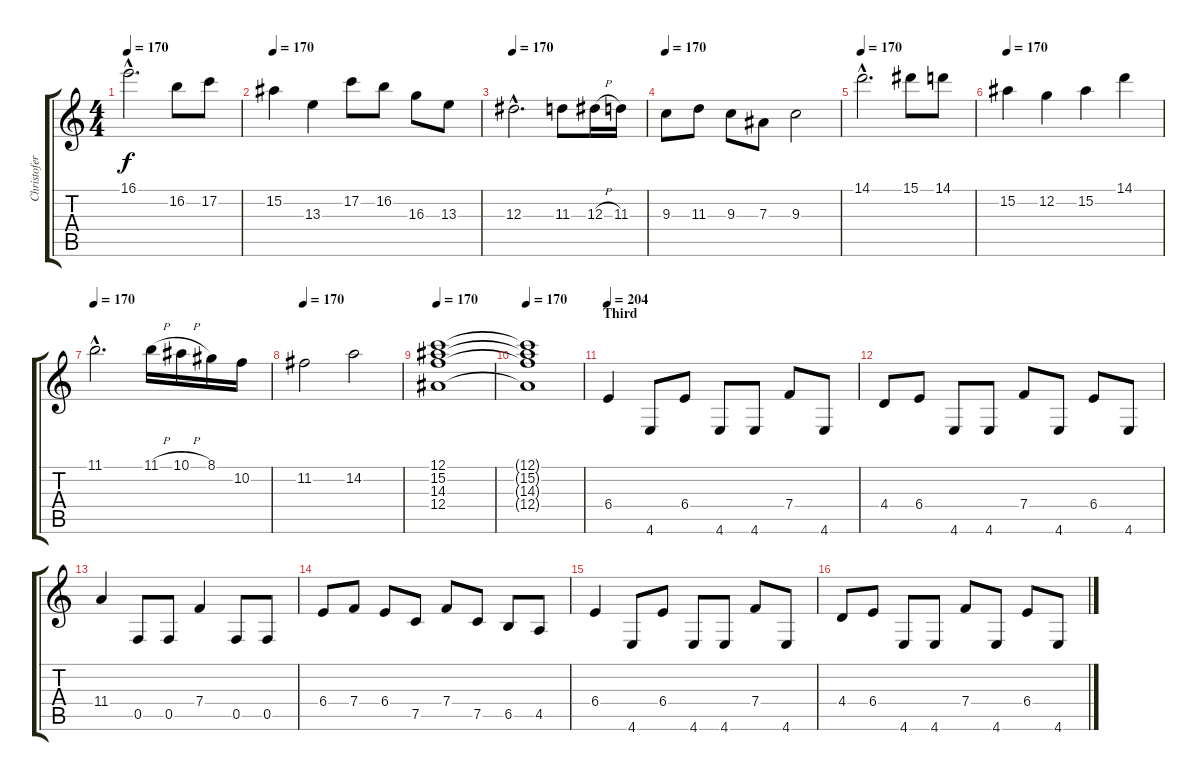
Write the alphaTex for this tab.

\track ("Christofer" "Christofer") {instrument distortionguitar}
\staff {score tabs}
\tuning (C4 G3 Eb3 Bb2 F2 C2) {hide}
\ts (4 4)
\tempo 170
\clef g2
\ks c
16.1{hac}.2{d dy f} 16.2.8 17.2.8 |
\tempo 170
15.2.4 13.3.4 17.2.8 16.2.8 16.3.8 13.3.8 |
\tempo 170
12.3{hac}.2{d} 11.3.8 12.3{h}.16 11.3.16 |
\tempo 170
9.3.8 11.3.8 9.3.8 7.3.8 9.3.2 |
\tempo 170
14.1{hac}.2{d} 15.1.8 14.1.8 |
\tempo 170
15.2.4 12.2.4 15.2.4 14.1.4 |
\tempo 170
11.1{hac}.2{d} 11.1{h}.16 10.1{h}.16 8.1.16 10.2.16 |
\tempo 170
11.2.2 14.2.2 |
\tempo 170
(12.1 15.2 14.3 12.4).1 |
\tempo 170
(12.1{t} 15.2{t} 14.3{t} 12.4{t}).1 |
\section ("" "Third")
\tempo 204
6.4.4 4.6.8 6.4.8 4.6.8 4.6.8 7.4.8 4.6.8 |
4.4.8 6.4.8 4.6.8 4.6.8 7.4.8 4.6.8 6.4.8 4.6.8 |
11.4.4 0.5.8 0.5.8 7.4.4 0.5.8 0.5.8 |
6.4.8 7.4.8 6.4.8 7.5.8 7.4.8 7.5.8 6.5.8 4.5.8 |
6.4.4 4.6.8 6.4.8 4.6.8 4.6.8 7.4.8 4.6.8 |
4.4.8 6.4.8 4.6.8 4.6.8 7.4.8 4.6.8 6.4.8 4.6.8
